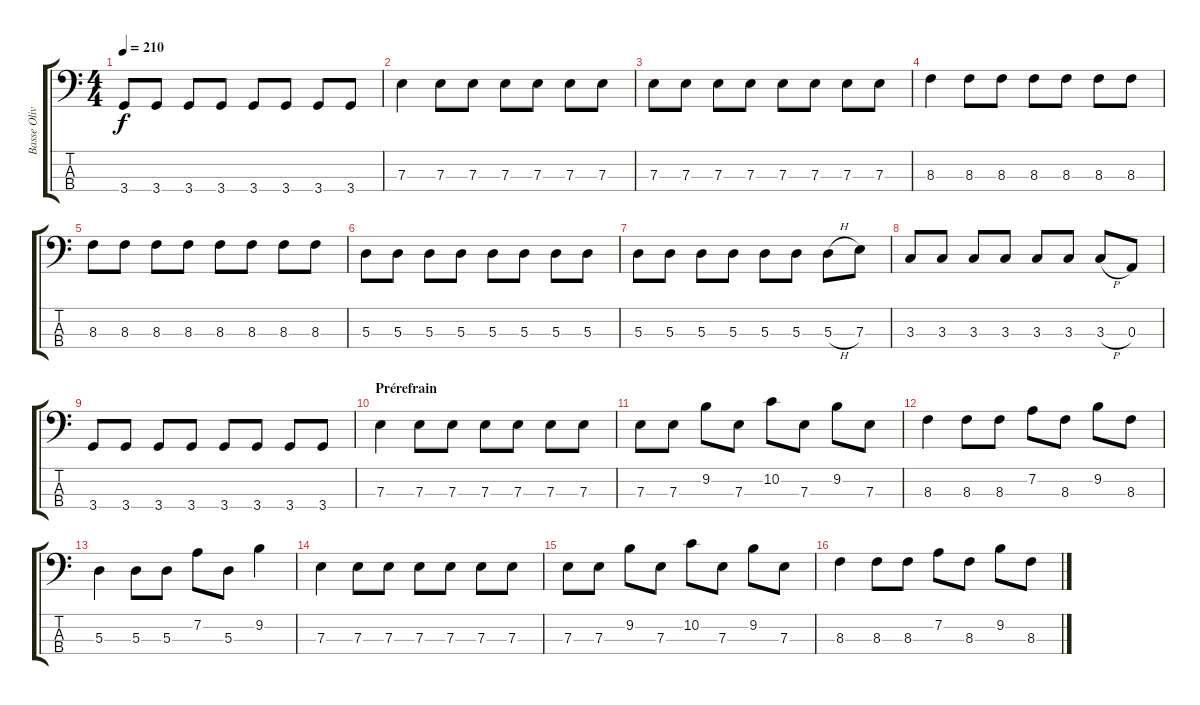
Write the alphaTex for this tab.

\track ("Basse Oliv" "Basse Oliv") {instrument electricbassfinger}
\staff {score tabs}
\tuning (G2 D2 A1 E1) {hide}
\ts (4 4)
\tempo 210
\clef f4
\ks c
3.4.8{dy f} 3.4.8 3.4.8 3.4.8 3.4.8 3.4.8 3.4.8 3.4.8 |
7.3.4 7.3.8 7.3.8 7.3.8 7.3.8 7.3.8 7.3.8 |
7.3.8 7.3.8 7.3.8 7.3.8 7.3.8 7.3.8 7.3.8 7.3.8 |
8.3.4 8.3.8 8.3.8 8.3.8 8.3.8 8.3.8 8.3.8 |
8.3.8 8.3.8 8.3.8 8.3.8 8.3.8 8.3.8 8.3.8 8.3.8 |
5.3.8 5.3.8 5.3.8 5.3.8 5.3.8 5.3.8 5.3.8 5.3.8 |
5.3.8 5.3.8 5.3.8 5.3.8 5.3.8 5.3.8 5.3{h}.8 7.3.8 |
3.3.8 3.3.8 3.3.8 3.3.8 3.3.8 3.3.8 3.3{h}.8 0.3.8 |
3.4.8 3.4.8 3.4.8 3.4.8 3.4.8 3.4.8 3.4.8 3.4.8 |
\section ("" "Prérefrain")
7.3.4 7.3.8 7.3.8 7.3.8 7.3.8 7.3.8 7.3.8 |
7.3.8 7.3.8 9.2.8 7.3.8 10.2.8 7.3.8 9.2.8 7.3.8 |
8.3.4 8.3.8 8.3.8 7.2.8 8.3.8 9.2.8 8.3.8 |
5.3.4 5.3.8 5.3.8 7.2.8 5.3.8 9.2.4 |
7.3.4 7.3.8 7.3.8 7.3.8 7.3.8 7.3.8 7.3.8 |
7.3.8 7.3.8 9.2.8 7.3.8 10.2.8 7.3.8 9.2.8 7.3.8 |
8.3.4 8.3.8 8.3.8 7.2.8 8.3.8 9.2.8 8.3.8
